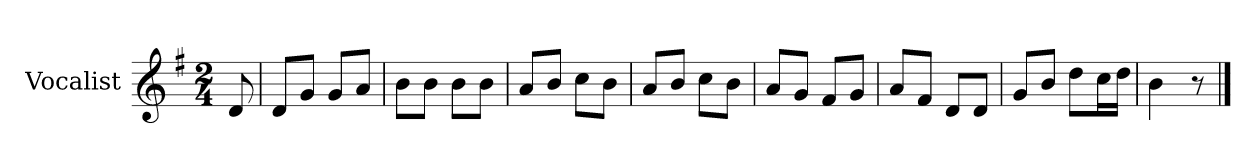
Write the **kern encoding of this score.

**kern
*part1
*staff1
*I"Vocalist
*k[f#]
*G:
*M2/4
=
8d
=1
8dL
8gJ
8gL
8aJ
=2
8bL
8bJ
8bL
8bJ
=3
8aL
8bJ
8ccL
8bJ
=4
8aL
8bJ
8ccL
8bJ
=5
8aL
8gJ
8f#L
8gJ
=6
8aL
8f#J
8dL
8dJ
=7
8gL
8bJ
8ddL
16ccL
16ddJJ
=8
4b
8r
==
*-
